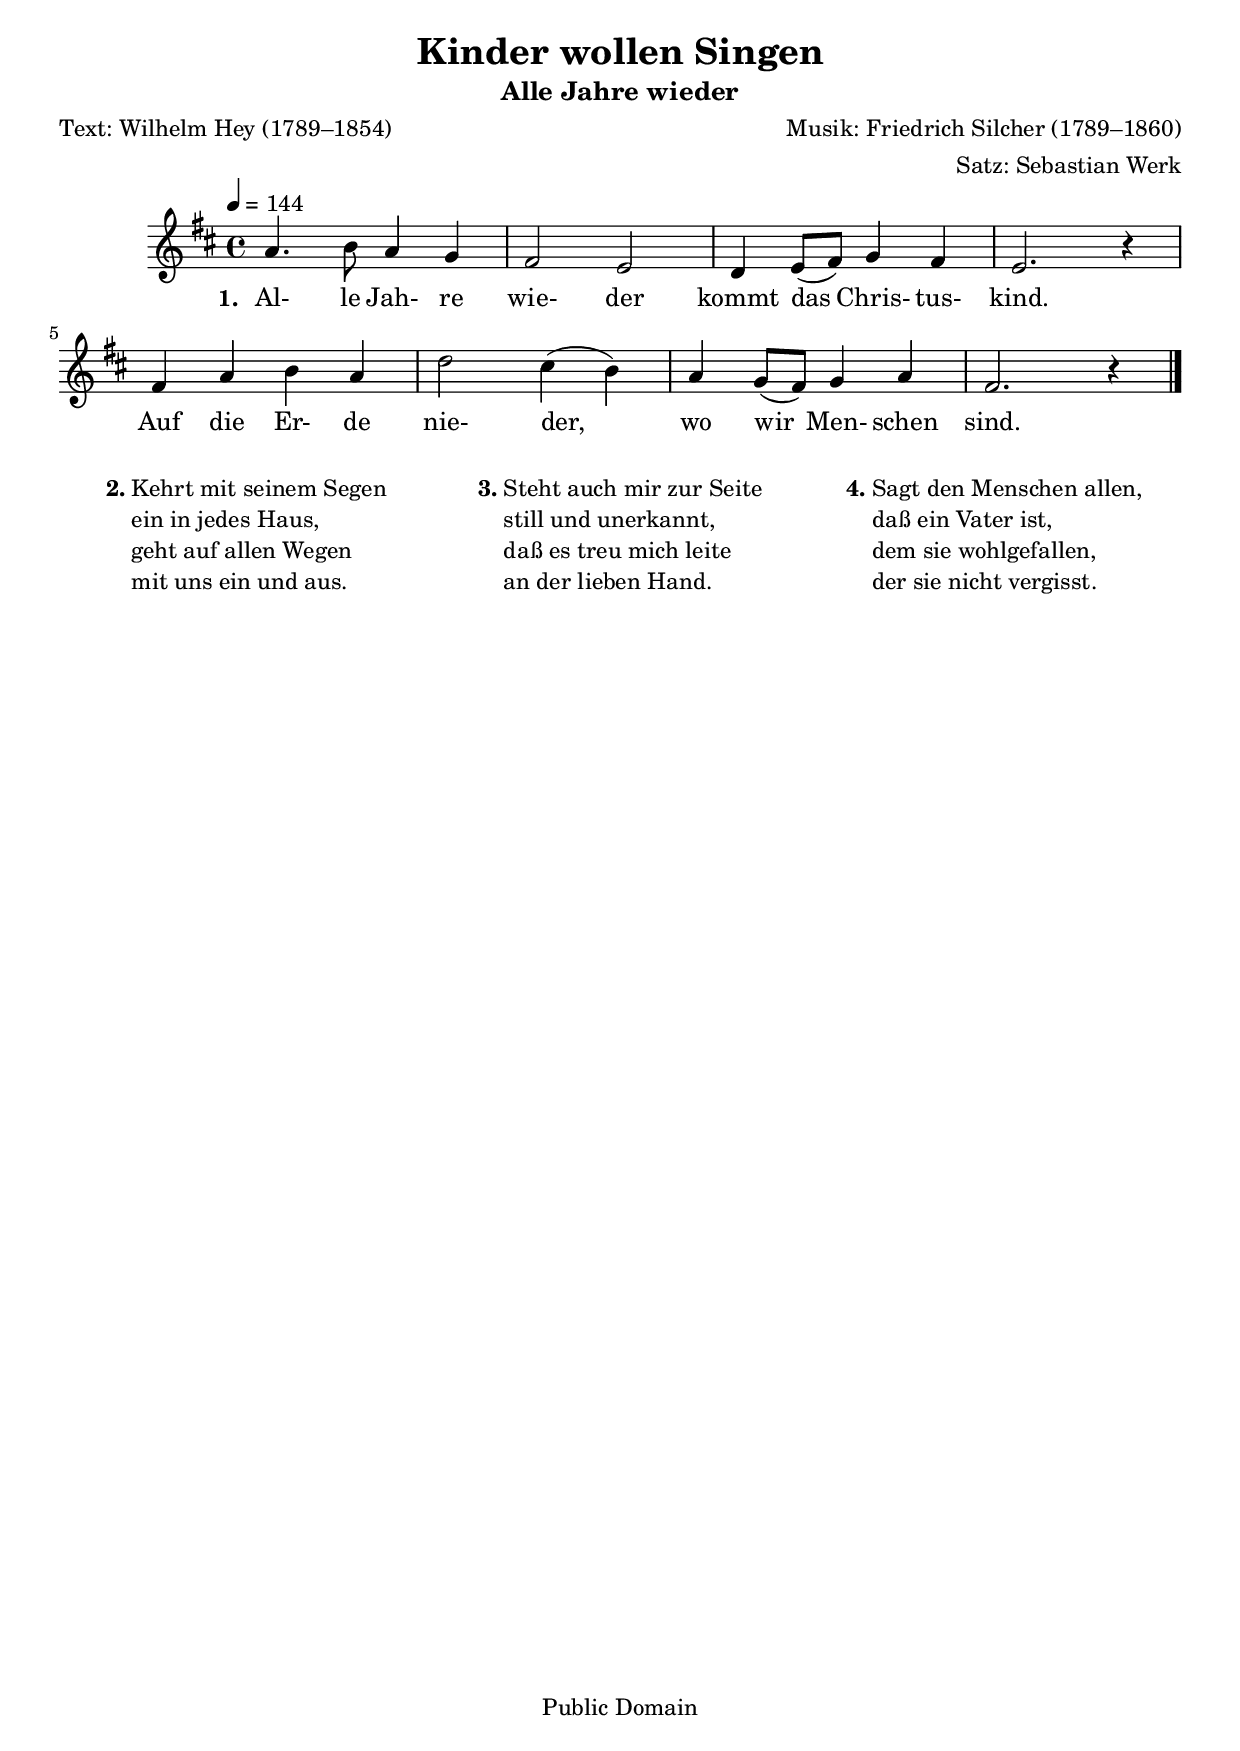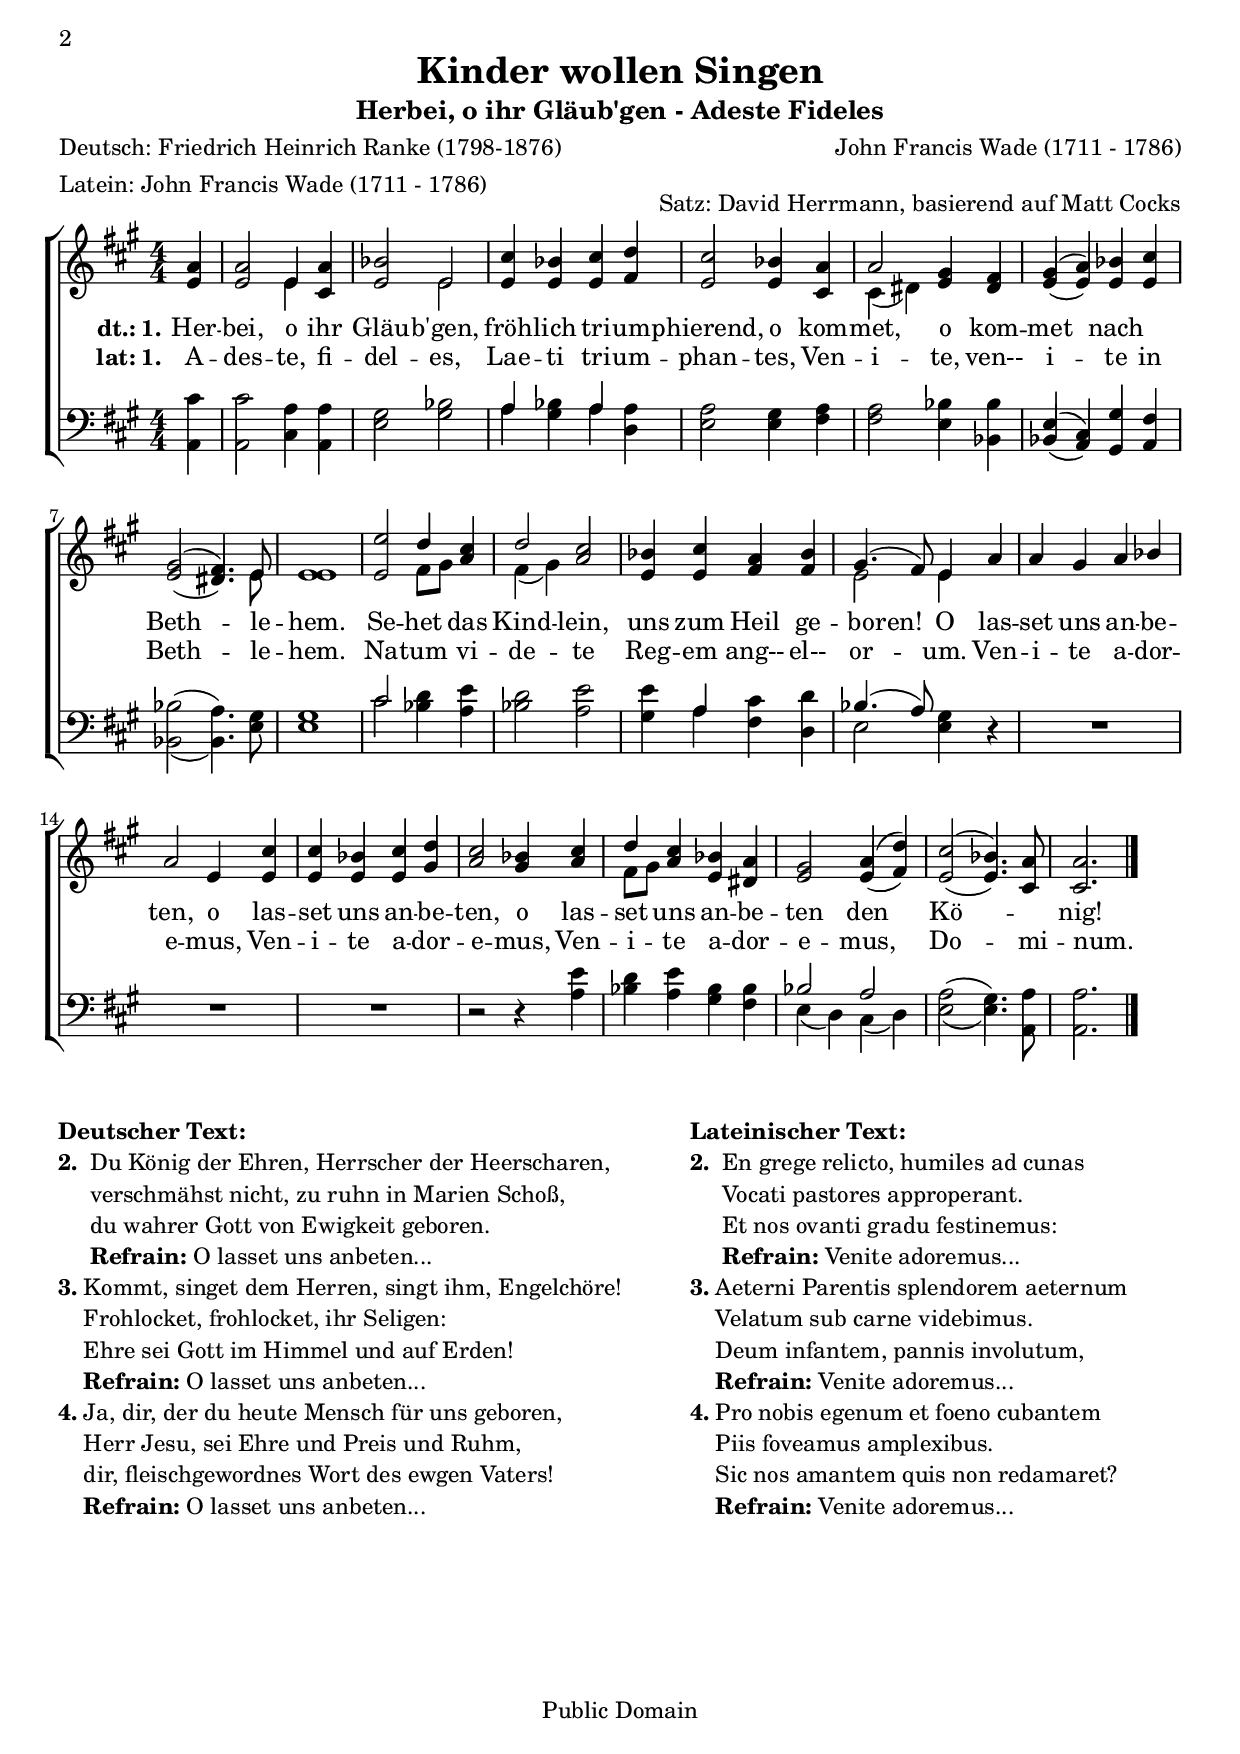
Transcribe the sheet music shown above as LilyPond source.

\version "2.24.2"

% includes must be placed on root level (and NOT inside a bookpart):
% https://mail.gnu.org/archive/html/lilypond-user/2023-03/msg00176.html

\header{
  title = "Kinder wollen Singen"
}
\version "2.24.2"
\include "deutsch.ly"

% Define variables for header values
AJW_Title = "Alle Jahre wieder"
AJW_Poet = "Text: Wilhelm Hey (1789–1854)"
AJW_Composer = "Musik: Friedrich Silcher (1789–1860)"
AJW_Arranger = "Satz: Sebastian Werk"
AJW_Copyright = "Public Domain"

% Other declarations
AJW_XaGlobal = {
  \tempo 4 = 144
  \key d \major
}


AJW_XaTextStropheEins = \lyricmode {
  \set stanza = #"1. "
  Al- le Jah- re wie- der
  kommt das Chris- tus- kind.
  Auf die Er- de nie- der,
  wo wir Men- schen sind.
}

AJW_XaMelodie = \relative c'' {
  a4. h8 a4 g | fis2 e | d4 e8( fis) g4 fis | e2. r4 | fis4 a h a | d2 cis4( h) | a g8( fis) g4 a | fis2. r4 \bar "|."
}

AJW_XaGesang =
\new ChoirStaff {
  <<
    \new Staff {
      \AJW_XaGlobal \key d \major <<
        \new Voice = "melodie" {\AJW_XaMelodie}
        \new Lyrics \lyricsto "melodie" {\AJW_XaTextStropheEins}
      >>
    }
  >>
}

AJW_XaStrophen =
\markup {
  \fill-line {
    \hspace #0.1 \column {
      \line {
        \bold "2." \column {
          "Kehrt mit seinem Segen"
          "ein in jedes Haus,"
          "geht auf allen Wegen"
          "mit uns ein und aus."
        }
      }
    }
    \hspace #0.1 \column {
      \line {
        \bold "3." \column {
          "Steht auch mir zur Seite"
          "still und unerkannt,"
          "daß es treu mich leite"
          "an der lieben Hand."
        }
      }
    }
    \hspace #0.1 \column {
      \line {
        \bold "4." \column {
          "Sagt den Menschen allen,"
          "daß ein Vater ist,"
          "dem sie wohlgefallen,"
          "der sie nicht vergisst."
        }
      }
    }
    \hspace #0.1
  }
}
AJW_Xa = \score {
  <<
    \AJW_XaGesang
  >>
  \layout{}
}


\bookpart{
  \header {
    subtitle = \AJW_Title
    poet = \AJW_Poet
    composer = \AJW_Composer
    arranger = \AJW_Arranger
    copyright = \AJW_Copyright
  }
  \score{\AJW_Xa} \AJW_XaStrophen
}
\version "2.24.2"
ADF_date = "18th century"
ADF_source = "Cantus Diversi, 1751"
ADF_style = "Classical"
ADF_maintainer = "Matt Corks, David Herrmann"
ADF_maintainerEmail = "mvcorks@alumni.uwaterloo.ca"
ADF_lastupdated = "2011/Nov/17"
ADF_title = "Herbei, o ihr Gläub'gen - Adeste Fideles"
ADF_poet = \markup {
  \column{
    "Deutsch: Friedrich Heinrich Ranke (1798-1876)"
    "Latein: John Francis Wade (1711 - 1786)"
  }
}
ADF_composer = "John Francis Wade (1711 - 1786)"
ADF_tagline = ##f
ADF_copyright = "Public Domain"
ADF_arranger = "Satz: David Herrmann, basierend auf Matt Cocks"

ADF_upper =
\relative c' {
  \slurDown
  \clef "treble"
  \key a\major
  \override Staff.TimeSignature.style = #'numbered
  \time 4/4
  \partial 4
  <e a>4
  <e a>2 << e4 \\ e4 >> <cis a'>
  <e b'>2 <<e\\ e>>
  <e cis'>4 <e b'> <e cis'> <fis d'>
  <e cis'>2 <e b'>4 <cis a'>

  << a'2 \\ { cis,4 (dis4) } >> <e gis> <dis fis>
  << { gis (a) } \\ { \stemUp e (e) } >> <e b'> <e cis'>
  << { gis2 (fis4.) } \\ { \stemUp e2 (dis4.) } >> << e8 \\ e8 >>
  <e e>1
  <e e'>2 << d'4 \\ {fis,8 [gis8]} >> \stemUp <a cis>4
  << {\stemDown \slurDown fis4 (gis)} \\ \stemUp d'2 >> <a cis>2
  <e b'>4 <e cis'> <fis a> <fis b>
  << {gis4. (fis8)} \\ e2 >> << e4 \\ e4 >>
  a
  a gis a b
  a2 e4 <e cis'>
  <e cis'> <e b'> <e cis'> <gis d'>
  <a cis>2 <gis b>4
  <a cis>
  << {\stemDown fis8 [gis]} \\ \stemUp d'4>>
  <a cis>4 <e b'> <dis a'>

  <e gis>2 <<{a4 (d)}\\{\stemUp e,4 (fis)}>>

  << { \slurDown e2 (e4.) } \\ { \stemUp \slurUp cis'2 (b4.) } >> <cis, a'>8
  <cis a'>2.
  \bar "|."
}


ADF_lower =
\relative c {
  \clef "bass"
  \key a\major
  \override Staff.TimeSignature.style = #'numbered
  \time 4/4
  \partial 4
  <a cis'>4
  <a cis'>2 <cis a'>4 <a a'>
  <e' gis>2 <gis b>
  << a4 \\ a4 >> <gis b> << a \\ a >> <a d,>
  <e a>2 <e gis>4 <fis a>
  <fis a>2 <e b'>4 <b b'>
  << {e (cis)} \\ { \stemUp b (a) } >> <gis gis'> <a fis'>
  << { \slurDown \stemDown b2 (b4.) }\\ { \slurUp b'2 (a4.)} >> <e gis>8
  <e gis>1
  <<cis'2 \\ cis2>> <b d>4 <a e'>
  <b d>2 <a e'>
  <gis e'>4 <<a\\a>> <fis cis'> <d d'>
  << \stemDown e2 \\ {\slurUp \stemUp b'4. (a8)}>> <e gis>4
  r4
  R1 R1 R1 r2 r4
  <a e'>4
  <b d> <a e'> <gis b> <fis b>
  << b2 \\ { e,4 (d)} >>
  << { \stemDown \slurDown cis4 (d) } \\ \stemUp a'2 >>
  << { \stemDown a2 (gis4.) } \\ { e2 (e4.) }>> <a, a'>8
  <a a'>2.
  \bar "|."
}

ADF_verbalat = \context Lyrics = "ADF_verbalat" \lyricmode {
  \set stanza = #"lat: 1."
  A4 -- des2 -- te,4 fi -- del2 -- es,
  Lae4 -- ti4 tri -- um -- phan2 -- tes,4
  Ven4 -- i2 -- te,4 ven-- i2 -- te4 in Beth2.. -- le8 -- hem.1
  Na2 -- tum4 vi -- de2 -- te
  Reg4 -- em ang-- el-- or2 -- um.4
  Ven -- i -- te a -- dor -- e2 -- mus,4
  Ven -- i -- te a -- dor -- e2 -- mus,4
  Ven -- i -- te a -- dor -- e2 -- mus,
  Do2.. -- mi8 -- num.2.
  _4
}

ADF_verbadeut = \context Lyrics = "ADF_verbadeut" \lyricmode {
  \set stanza = #"dt.: 1."
  Her4 -- bei,2 o4 ihr4 Gläu2 -- b'gen,2 fröh4 -- lich4 tri4 -- um4 -- phierend,2
  o4 kom4 -- met,2 o4 kom4 -- met2 nach2 Beth2.. -- le8 -- hem.1
  Se2 -- het4 das4 Kind2 -- lein,2 uns4 zum4 Heil4 ge4 -- bo4 -- ren!4
  O4 las4 -- set4 uns4 an4 -- be4 -- ten,2 o4 las4 -- set4 uns4 an4 -- be4 -- ten,2
  o4 las4 -- set4 uns4 an4 -- be4 -- ten2 den2 Kö1 -- nig!1
}


ADF_Score = \score{
  \context ChoirStaff {
    <<
      \new Staff { \ADF_upper }
      \new Lyrics {\ADF_verbadeut }
      \new Lyrics { \ADF_verbalat }
      \new Staff { \ADF_lower }
    >>
  }

  \layout{
    indent = #0
    \context{
      \Voice
    }
    \context{
      \Staff
    }
  }
}
ADF_Strophen = \markup {
  \fill-line {
    \hspace #0.1
    \column {
      \line{\bold "Deutscher Text:"}
      \line {
        \bold "2. "
        \column {
          "Du König der Ehren, Herrscher der Heerscharen,"
          "verschmähst nicht, zu ruhn in Marien Schoß,"
          "du wahrer Gott von Ewigkeit geboren."
          \concat{ \bold "Refrain: " "O lasset uns anbeten..."}
        }
      }
      \hspace #0.1
      \line {
        \bold "3."
        \column {
          "Kommt, singet dem Herren, singt ihm, Engelchöre!"
          "Frohlocket, frohlocket, ihr Seligen:"
          "Ehre sei Gott im Himmel und auf Erden!"
          \concat{ \bold "Refrain: " "O lasset uns anbeten..."}
        }
      }
      \hspace #0.1
      \line {
        \bold "4."
        \column {
          "Ja, dir, der du heute Mensch für uns geboren,"
          "Herr Jesu, sei Ehre und Preis und Ruhm,"
          "dir, fleischgewordnes Wort des ewgen Vaters!"
          \concat{ \bold "Refrain: " "O lasset uns anbeten..."}
        }
      }
    }
    \hspace #0.1
    \column {
      \line{\bold "Lateinischer Text:"}
      \line {
        \bold "2. "
        \column {
          "En grege relicto, humiles ad cunas"
          "Vocati pastores approperant."
          "Et nos ovanti gradu festinemus:"
          \concat{\bold "Refrain: " "Venite adoremus..."}
        }
      }
      \hspace #0.1
      \line {
        \bold "3."
        \column {
          "Aeterni Parentis splendorem aeternum"
          "Velatum sub carne videbimus."
          "Deum infantem, pannis involutum,"
          \concat{\bold "Refrain: " "Venite adoremus..."}
        }
      }
      \hspace #0.1
      \line {
        \bold "4."
        \column {
          "Pro nobis egenum et foeno cubantem"
          "Piis foveamus amplexibus."
          "Sic nos amantem quis non redamaret?"
          \concat{\bold "Refrain: " "Venite adoremus..."}
        }
      }
    }
    \hspace #0.1
  }
}


\bookpart{
  \header {
    date = \ADF_date
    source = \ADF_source
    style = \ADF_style
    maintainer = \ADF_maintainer
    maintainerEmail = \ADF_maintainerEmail
    subtitle = \ADF_title
    poet = \ADF_poet
    composer = \ADF_composer
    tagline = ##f
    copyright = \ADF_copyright
    arranger = \ADF_arranger
  }
  \ADF_Score
  \ADF_Strophen
}



